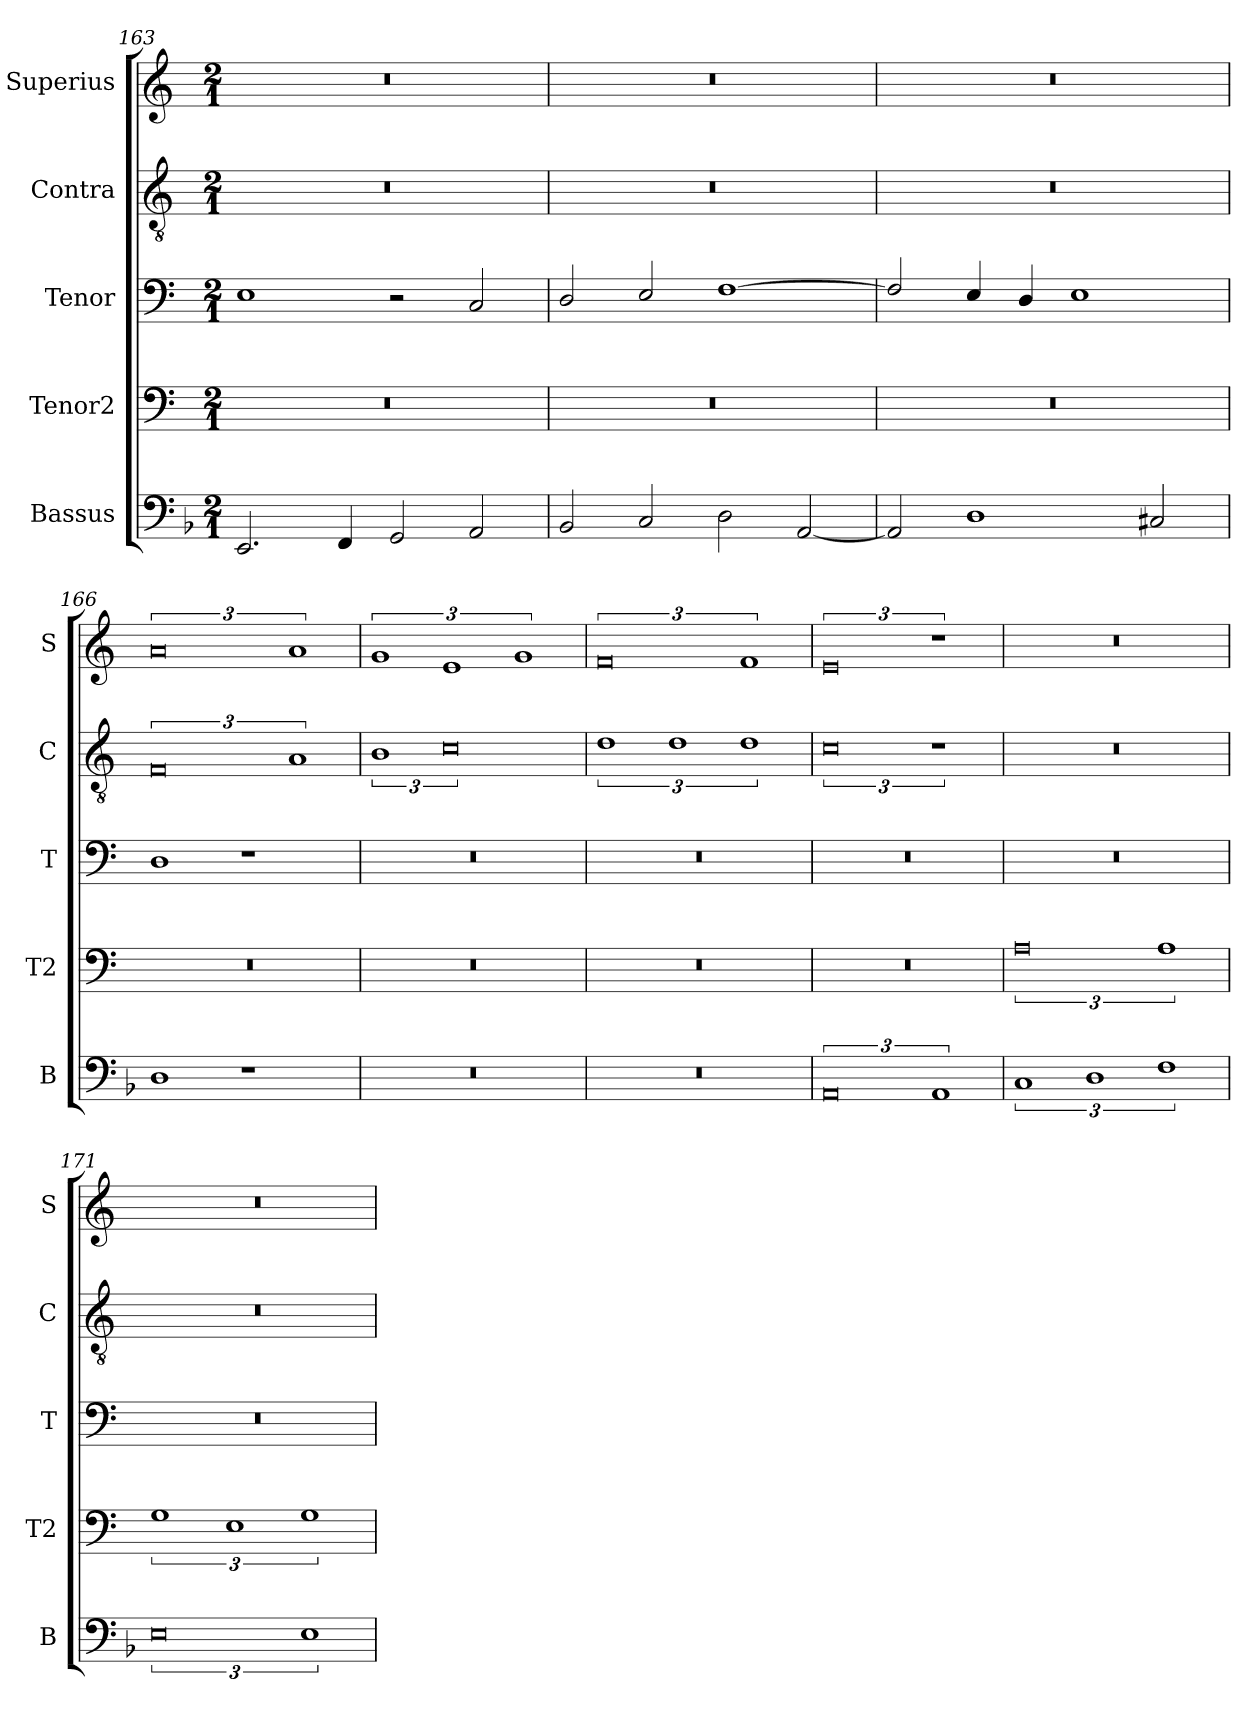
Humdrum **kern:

**kern	**kern	**kern	**kern	**kern
*part5	*part4	*part3	*part2	*part1
*staff5	*staff4	*staff3	*staff2	*staff1
*I"Bassus	*I"Tenor2	*I"Tenor	*I"Contra	*I"Superius
*I'B	*I'T2	*I'T	*I'C	*I'S
*clefF4	*clefF4	*clefF4	*clefGv2	*clefG2
*k[b-]	*k[]	*k[]	*k[]	*k[]
*M2/1	*M2/1	*M2/1	*M2/1	*M2/1
=163	=163	=163	=163	=163
2.EE/	0r	1E	0r	0r
4FF/	.	.	.	.
2GG/	.	2r	.	.
2AA/	.	2C/	.	.
=164	=164	=164	=164	=164
2BB-/	0r	2D/	0r	0r
2C/	.	2E/	.	.
2D\	.	[1F	.	.
[2AA/	.	.	.	.
=165	=165	=165	=165	=165
2AA/]	0r	2F/]	0r	0r
1D	.	4E/	.	.
.	.	4D/	.	.
.	.	1E	.	.
2C#X/	.	.	.	.
=166	=166	=166	=166	=166
1D	0r	1D	3%4F	3%4a
1r	.	1r	.	.
.	.	.	3%2A	3%2a
=167	=167	=167	=167	=167
0r	0r	0r	3%2B	3%2g
.	.	.	3%4c	3%2e
.	.	.	.	3%2g
=168	=168	=168	=168	=168
0r	0r	0r	3%2d	3%4f
.	.	.	3%2d	.
.	.	.	3%2d	3%2f
=169	=169	=169	=169	=169
3%4AA	0r	0r	3%4c	3%4e
3%2AA	.	.	3%2r	3%2r
=170	=170	=170	=170	=170
3%2C	3%4A	0r	0r	0r
3%2D	.	.	.	.
3%2F	3%2A	.	.	.
=171	=171	=171	=171	=171
3%4E	3%2G	0r	0r	0r
.	3%2E	.	.	.
3%2E	3%2G	.	.	.
=	=	=	=	=
*-	*-	*-	*-	*-
